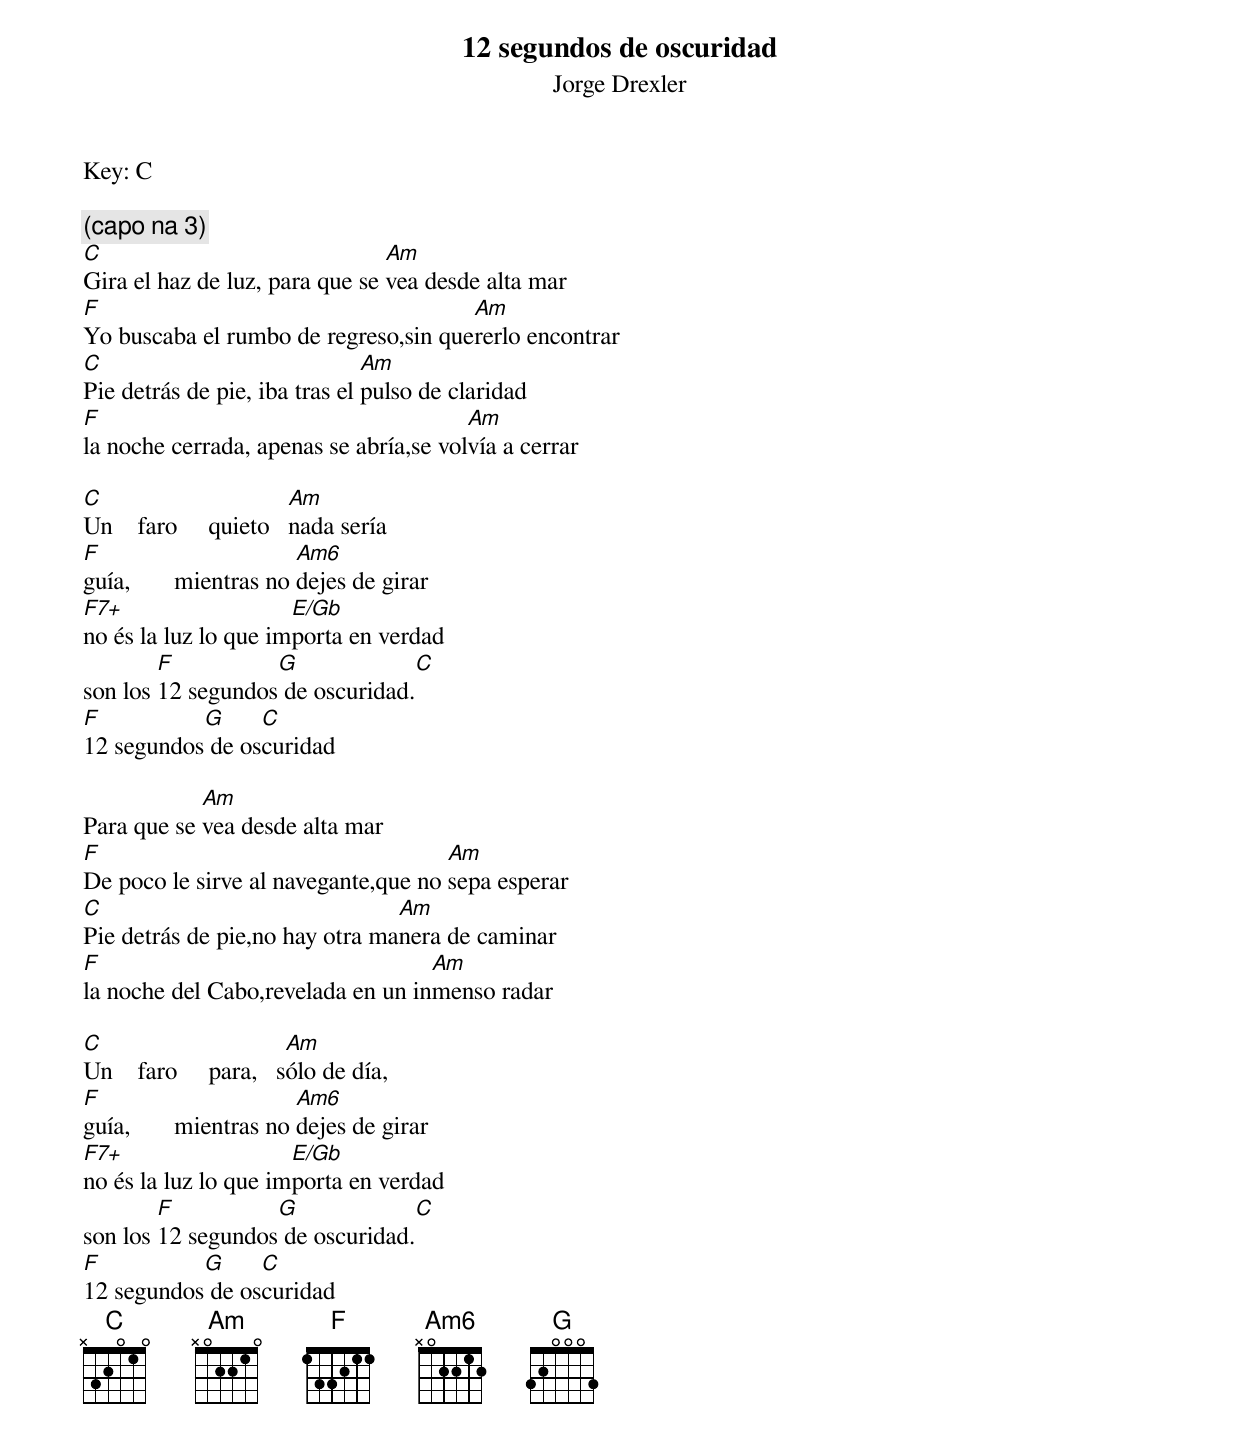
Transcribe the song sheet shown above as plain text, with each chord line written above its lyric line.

12 segundos de oscuridad
Jorge Drexler
Key: C

(capo na 3)
C                               Am
Gira el haz de luz, para que se vea desde alta mar
F                                     Am
Yo buscaba el rumbo de regreso,sin quererlo encontrar
C                              Am
Pie detrás de pie, iba tras el pulso de claridad
F                                       Am
la noche cerrada, apenas se abría,se volvía a cerrar

C                       Am
Un    faro     quieto   nada sería
F                       Am6
guía,       mientras no dejes de girar
F7+                   E/Gb
no és la luz lo que importa en verdad
        F          G              C
son los 12 segundos de oscuridad.
F          G     C
12 segundos de oscuridad

            Am
Para que se vea desde alta mar
F                                    Am
De poco le sirve al navegante,que no sepa esperar
C                               Am
Pie detrás de pie,no hay otra manera de caminar
F                                  Am
la noche del Cabo,revelada en un inmenso radar

C                       Am
Un    faro     para,   sólo de día,
F                       Am6
guía,       mientras no dejes de girar
F7+                   E/Gb
no és la luz lo que importa en verdad
        F          G              C
son los 12 segundos de oscuridad.
F          G     C
12 segundos de oscuridad
